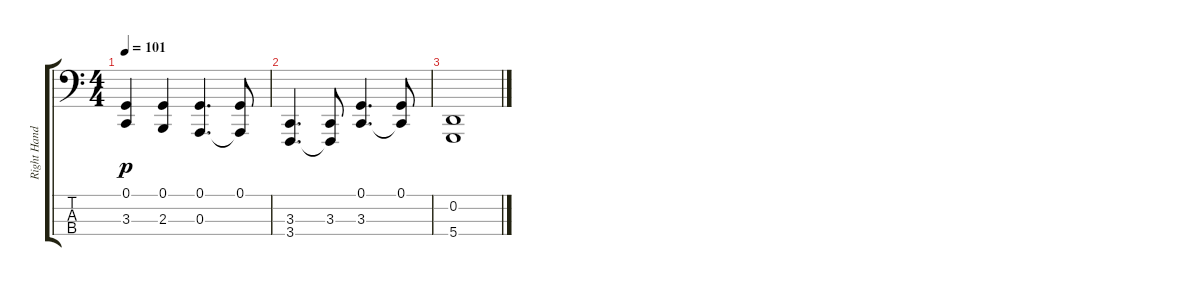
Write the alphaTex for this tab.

\track ("Right Hand" "Right Hand") {instrument acousticgrandpiano}
\staff {score tabs}
\tuning (G2 D2 A1 D1) {hide}
\ts (4 4)
\tempo 101
\clef f4
\ks c
(0.1 3.3).4{dy p} (0.1 2.3).4 (0.1 0.3).4{d} (0.1 0.3{t}).8 |
(3.3 3.4).4{d} (3.3 3.4{t}).8 (0.1 3.3).4{d} (0.1 3.3{t}).8 |
(0.2 5.4).1
